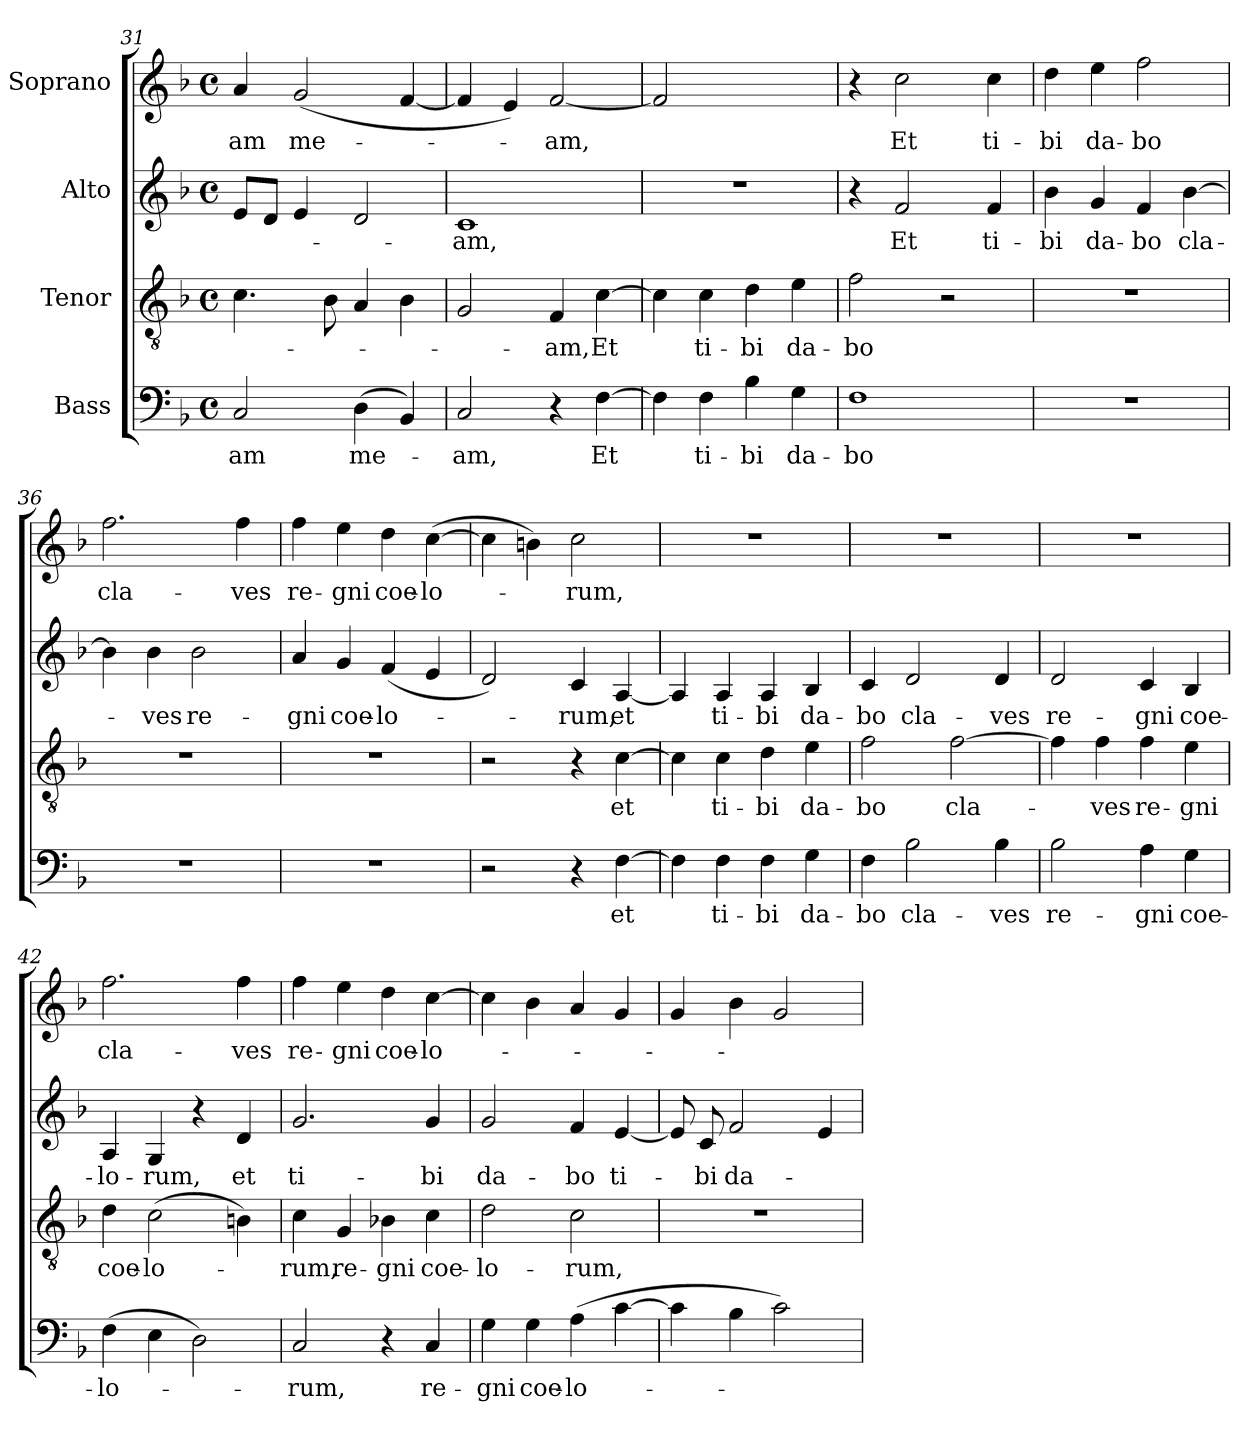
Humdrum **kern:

**kern	**text	**kern	**text	**kern	**text	**kern	**text
*part4	*part4	*part3	*part3	*part2	*part2	*part1	*part1
*staff4	*staff4	*staff3	*staff3	*staff2	*staff2	*staff1	*staff1
*I"Bass	*	*I"Tenor	*	*I"Alto	*	*I"Soprano	*
!!LO:PB:g=z
*clefF4	*	*clefGv2	*	*clefG2	*	*clefG2	*
*k[b-]	*	*k[b-]	*	*k[b-]	*	*k[b-]	*
*F:	*	*F:	*	*F:	*	*F:	*
*M4/4	*	*M4/4	*	*M4/4	*	*M4/4	*
*met(c)	*	*met(c)	*	*met(c)	*	*met(c)	*
=31	=31	=31	=31	=31	=31	=31	=31
!	!LO:LY:b	!	!LO:LY:b	!	!LO:LY:b	!	!LO:LY:b
2C/	-am	4.c\	- ­ -	8e/L	- ­ -	4a/	-am
.	.	.	.	8d/J	.	.	.
!	!	!	!	!	!	!	!LO:LY:b
.	.	.	.	4e/	.	(<2g/	me-
.	.	8B-\	.	.	.	.	.
!	!LO:LY:b	!	!	!	!	!	!
(>4D\	me-	4A/	.	2d/	.	.	.
4BB-/)	.	4B-\	.	.	.	[4f/	.
=32	=32	=32	=32	=32	=32	=32	=32
!	!LO:LY:b	!	!	!	!LO:LY:b	!	!
2C/	-am,	2G/	.	1c	-am,	4f/]	.
.	.	.	.	.	.	4e/)	.
!	!	!	!LO:LY:b	!	!	!	!LO:LY:b
4r	.	4F/	-am,	.	.	[2f/	-am,
!	!LO:LY:b	!	!LO:LY:b	!	!	!	!
[4F\	Et	[4c\	Et	.	.	.	.
=33	=33	=33	=33	=33	=33	=33	=33
4F\]	.	4c\]	.	1r	.	2f/]	.
!	!LO:LY:b	!	!LO:LY:b	!	!	!	!
4F\	ti-	4c\	ti-	.	.	.	.
!	!LO:LY:b	!	!LO:LY:b	!	!	!	!
4B-\	-bi	4d\	-bi	.	.	2ryy	.
!	!LO:LY:b	!	!LO:LY:b	!	!	!	!
4G\	da-	4e\	da-	.	.	.	.
=34	=34	=34	=34	=34	=34	=34	=34
!	!LO:LY:b	!	!LO:LY:b	!	!	!	!
1F	-bo	2f\	-bo	4r	.	4r	.
!	!	!	!	!	!LO:LY:b	!	!LO:LY:b
.	.	.	.	2f/	Et	2cc\	Et
.	.	2r	.	.	.	.	.
!	!	!	!	!	!LO:LY:b	!	!LO:LY:b
.	.	.	.	4f/	ti-	4cc\	ti-
=35	=35	=35	=35	=35	=35	=35	=35
!	!	!	!	!	!LO:LY:b	!	!LO:LY:b
1r	.	1r	.	4b-\	-bi	4dd\	-bi
!	!	!	!	!	!LO:LY:b	!	!LO:LY:b
.	.	.	.	4g/	da-	4ee\	da-
!	!	!	!	!	!LO:LY:b	!	!LO:LY:b
.	.	.	.	4f/	-bo	2ff\	-bo
!	!	!	!	!	!LO:LY:b	!	!
.	.	.	.	[4b-\	cla-	.	.
=36	=36	=36	=36	=36	=36	=36	=36
!	!	!	!	!	!	!	!LO:LY:b
1r	.	1r	.	4b-\]	.	2.ff\	cla-
!	!	!	!	!	!LO:LY:b	!	!
.	.	.	.	4b-\	-ves	.	.
!	!	!	!	!	!LO:LY:b	!	!
.	.	.	.	2b-\	re-	.	.
!	!	!	!	!	!	!	!LO:LY:b
.	.	.	.	.	.	4ff\	-ves
!!LO:LB:g=z
=37	=37	=37	=37	=37	=37	=37	=37
!	!	!	!	!	!LO:LY:b	!	!LO:LY:b
1r	.	1r	.	4a/	-gni	4ff\	re-
!	!	!	!	!	!LO:LY:b	!	!LO:LY:b
.	.	.	.	4g/	coe-	4ee\	-gni
!	!	!	!	!	!LO:LY:b	!	!LO:LY:b
.	.	.	.	(<4f/	-lo-	4dd\	coe-
!	!	!	!	!	!	!	!LO:LY:b
.	.	.	.	4e/	.	(>[4cc\	-lo-
=38	=38	=38	=38	=38	=38	=38	=38
2r	.	2r	.	2d/)	.	4cc\]	.
.	.	.	.	.	.	4bn\)	.
!	!	!	!	!	!LO:LY:b	!	!LO:LY:b
4r	.	4r	.	4c/	-rum,	2cc\	-rum,
!	!LO:LY:b	!	!LO:LY:b	!	!LO:LY:b	!	!
[4F\	et	[4c\	et	[4A/	et	.	.
=39	=39	=39	=39	=39	=39	=39	=39
4F\]	.	4c\]	.	4A/]	.	1r	.
!	!LO:LY:b	!	!LO:LY:b	!	!LO:LY:b	!	!
4F\	ti-	4c\	ti-	4A/	ti-	.	.
!	!LO:LY:b	!	!LO:LY:b	!	!LO:LY:b	!	!
4F\	-bi	4d\	-bi	4A/	-bi	.	.
!	!LO:LY:b	!	!LO:LY:b	!	!LO:LY:b	!	!
4G\	da-	4e\	da-	4B-/	da-	.	.
=40	=40	=40	=40	=40	=40	=40	=40
!	!LO:LY:b	!	!LO:LY:b	!	!LO:LY:b	!	!
4F\	-bo	2f\	-bo	4c/	-bo	1r	.
!	!LO:LY:b	!	!	!	!LO:LY:b	!	!
2B-\	cla-	.	.	2d/	cla-	.	.
!	!	!	!LO:LY:b	!	!	!	!
.	.	[2f\	cla-	.	.	.	.
!	!LO:LY:b	!	!	!	!LO:LY:b	!	!
4B-\	-ves	.	.	4d/	-ves	.	.
=41	=41	=41	=41	=41	=41	=41	=41
!	!LO:LY:b	!	!	!	!LO:LY:b	!	!
2B-\	re-	4f\]	.	2d/	re-	1r	.
!	!	!	!LO:LY:b	!	!	!	!
.	.	4f\	-ves	.	.	.	.
!	!LO:LY:b	!	!LO:LY:b	!	!LO:LY:b	!	!
4A\	-gni	4f\	re-	4c/	-gni	.	.
!	!LO:LY:b	!	!LO:LY:b	!	!LO:LY:b	!	!
4G\	coe-	4e\	-gni	4B-/	coe-	.	.
=42	=42	=42	=42	=42	=42	=42	=42
!	!LO:LY:b	!	!LO:LY:b	!	!LO:LY:b	!	!LO:LY:b
(>4F\	-lo-	4d\	coe-	4A/	-lo-	2.ff\	cla-
!	!	!	!LO:LY:b	!	!LO:LY:b	!	!
4E\	.	(>2c\	-lo-	4G/	-rum,	.	.
2D\)	.	.	.	4r	.	.	.
!	!	!	!	!	!LO:LY:b	!	!LO:LY:b
.	.	4Bn\)	.	4d/	et	4ff\	-ves
!!LO:LB:g=z
=43	=43	=43	=43	=43	=43	=43	=43
!	!LO:LY:b	!	!LO:LY:b	!	!LO:LY:b	!	!LO:LY:b
2C/	-rum,	4c\	-rum,	2.g/	ti-	4ff\	re-
!	!	!	!LO:LY:b	!	!	!	!LO:LY:b
.	.	4G/	re-	.	.	4ee\	-gni
!	!	!	!LO:LY:b	!	!	!	!LO:LY:b
4r	.	4B-X\	-gni	.	.	4dd\	coe-
!	!LO:LY:b	!	!LO:LY:b	!	!LO:LY:b	!	!LO:LY:b
4C/	re-	4c\	coe-	4g/	-bi	[4cc\	-lo-
=44	=44	=44	=44	=44	=44	=44	=44
!	!LO:LY:b	!	!LO:LY:b	!	!LO:LY:b	!	!
4G\	-gni	2d\	-lo-	2g/	da-	4cc\]	.
!	!LO:LY:b	!	!	!	!	!	!
4G\	coe-	.	.	.	.	4b-\	.
!	!LO:LY:b	!	!LO:LY:b	!	!LO:LY:b	!	!
(>4A\	-lo-	2c\	-rum,	4f/	-bo	4a/	.
!	!	!	!	!	!LO:LY:b	!	!
[4c\	.	.	.	[4e/	ti-	4g/	.
=45	=45	=45	=45	=45	=45	=45	=45
4c\]	.	1r	.	8e/]	.	4g/	.
!	!	!	!	!	!LO:LY:b	!	!
.	.	.	.	8c/	-bi	.	.
!	!	!	!	!	!LO:LY:b	!	!
4B-\	.	.	.	2f/	da-	4b-\	.
2c\)	.	.	.	.	.	2g/	.
.	.	.	.	4e/	.	.	.
=	=	=	=	=	=	=	=
*-	*-	*-	*-	*-	*-	*-	*-
